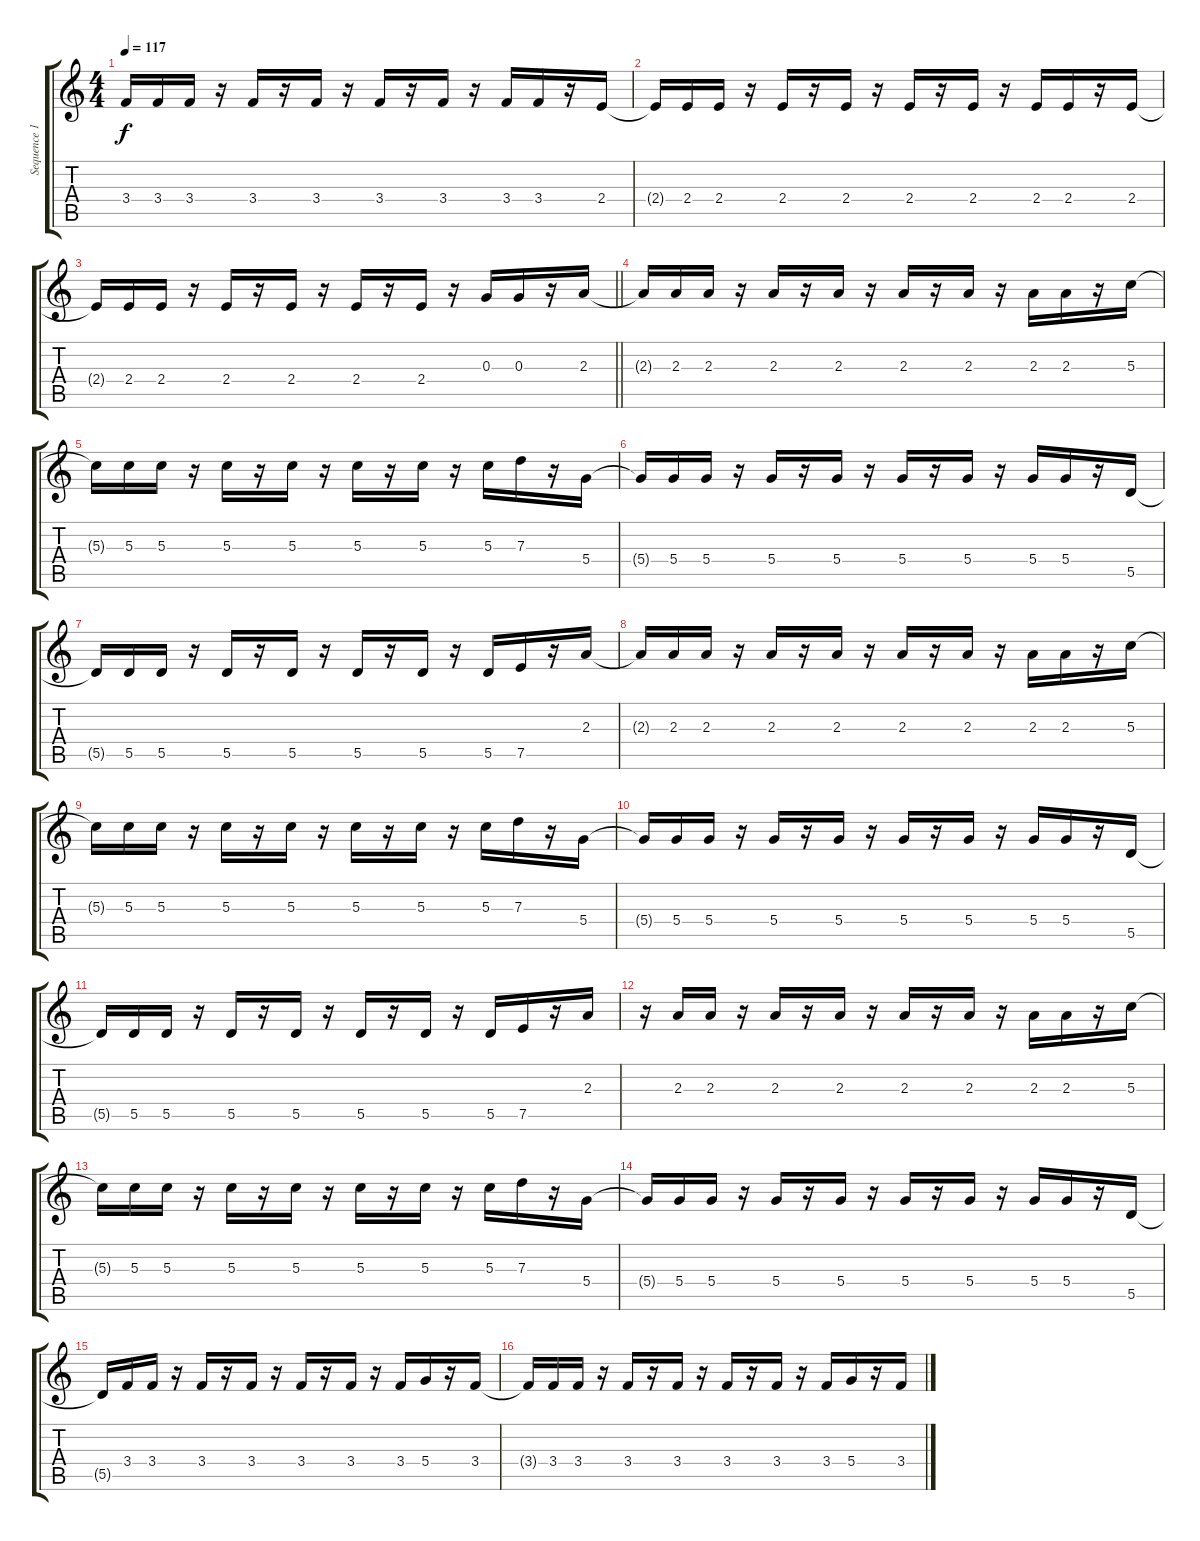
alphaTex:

\track ("Sequence 1" "Sequence 1") {instrument electricguitarjazz}
\staff {score tabs}
\tuning (E4 B3 G3 D3 A2 E2) {hide}
\ts (4 4)
\tempo 117
\clef g2
\ks c
3.4{t}.16{dy f} 3.4.16 3.4.16 r.16 3.4.16 r.16 3.4.16 r.16 3.4.16 r.16 3.4.16 r.16 3.4.16 3.4.16 r.16 2.4.16 |
2.4{t}.16 2.4.16 2.4.16 r.16 2.4.16 r.16 2.4.16 r.16 2.4.16 r.16 2.4.16 r.16 2.4.16 2.4.16 r.16 2.4.16 |
\barLineRight lightlight
2.4{t}.16 2.4.16 2.4.16 r.16 2.4.16 r.16 2.4.16 r.16 2.4.16 r.16 2.4.16 r.16 0.3.16 0.3.16 r.16 2.3.16 |
2.3{t}.16 2.3.16 2.3.16 r.16 2.3.16 r.16 2.3.16 r.16 2.3.16 r.16 2.3.16 r.16 2.3.16 2.3.16 r.16 5.3.16 |
5.3{t}.16 5.3.16 5.3.16 r.16 5.3.16 r.16 5.3.16 r.16 5.3.16 r.16 5.3.16 r.16 5.3.16 7.3.16 r.16 5.4.16 |
5.4{t}.16 5.4.16 5.4.16 r.16 5.4.16 r.16 5.4.16 r.16 5.4.16 r.16 5.4.16 r.16 5.4.16 5.4.16 r.16 5.5.16 |
5.5{t}.16 5.5.16 5.5.16 r.16 5.5.16 r.16 5.5.16 r.16 5.5.16 r.16 5.5.16 r.16 5.5.16 7.5.16 r.16 2.3.16 |
2.3{t}.16 2.3.16 2.3.16 r.16 2.3.16 r.16 2.3.16 r.16 2.3.16 r.16 2.3.16 r.16 2.3.16 2.3.16 r.16 5.3.16 |
5.3{t}.16 5.3.16 5.3.16 r.16 5.3.16 r.16 5.3.16 r.16 5.3.16 r.16 5.3.16 r.16 5.3.16 7.3.16 r.16 5.4.16 |
5.4{t}.16 5.4.16 5.4.16 r.16 5.4.16 r.16 5.4.16 r.16 5.4.16 r.16 5.4.16 r.16 5.4.16 5.4.16 r.16 5.5.16 |
5.5{t}.16 5.5.16 5.5.16 r.16 5.5.16 r.16 5.5.16 r.16 5.5.16 r.16 5.5.16 r.16 5.5.16 7.5.16 r.16 2.3.16 |
r.16 2.3.16 2.3.16 r.16 2.3.16 r.16 2.3.16 r.16 2.3.16 r.16 2.3.16 r.16 2.3.16 2.3.16 r.16 5.3.16 |
5.3{t}.16 5.3.16 5.3.16 r.16 5.3.16 r.16 5.3.16 r.16 5.3.16 r.16 5.3.16 r.16 5.3.16 7.3.16 r.16 5.4.16 |
5.4{t}.16 5.4.16 5.4.16 r.16 5.4.16 r.16 5.4.16 r.16 5.4.16 r.16 5.4.16 r.16 5.4.16 5.4.16 r.16 5.5.16 |
5.5{t}.16 3.4.16 3.4.16 r.16 3.4.16 r.16 3.4.16 r.16 3.4.16 r.16 3.4.16 r.16 3.4.16 5.4.16 r.16 3.4.16 |
3.4{t}.16 3.4.16 3.4.16 r.16 3.4.16 r.16 3.4.16 r.16 3.4.16 r.16 3.4.16 r.16 3.4.16 5.4.16 r.16 3.4.16
